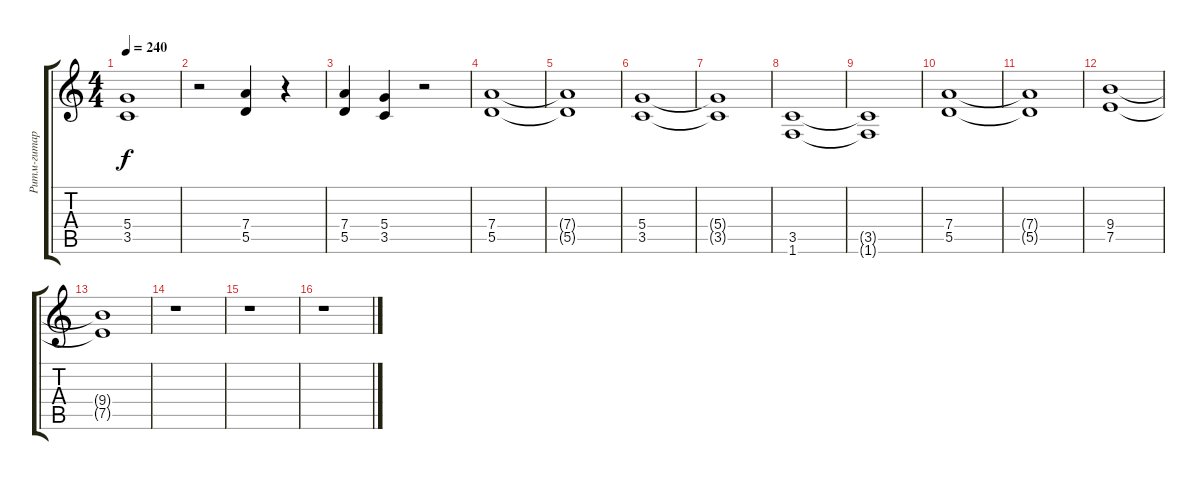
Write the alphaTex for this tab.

\track ("Ритм-гитара(акцент)" "Ритм-гитар") {instrument overdrivenguitar}
\staff {score tabs}
\tuning (E4 B3 G3 D3 A2 E2) {hide}
\ts (4 4)
\tempo 240
\clef g2
\ks c
(5.4{t} 3.5{t}).1{dy f} |
r.2 (7.4 5.5).4 r.4 |
(7.4 5.5).4 (5.4 3.5).4 r.2 |
(7.4 5.5).1 |
(7.4{t} 5.5{t}).1 |
(5.4 3.5).1 |
(5.4{t} 3.5{t}).1 |
(3.5 1.6).1 |
(3.5{t} 1.6{t}).1 |
(7.4 5.5).1 |
(7.4{t} 5.5{t}).1 |
(9.4 7.5).1 |
(9.4{t} 7.5{t}).1 |
r.1 |
r.1 |
r.1
